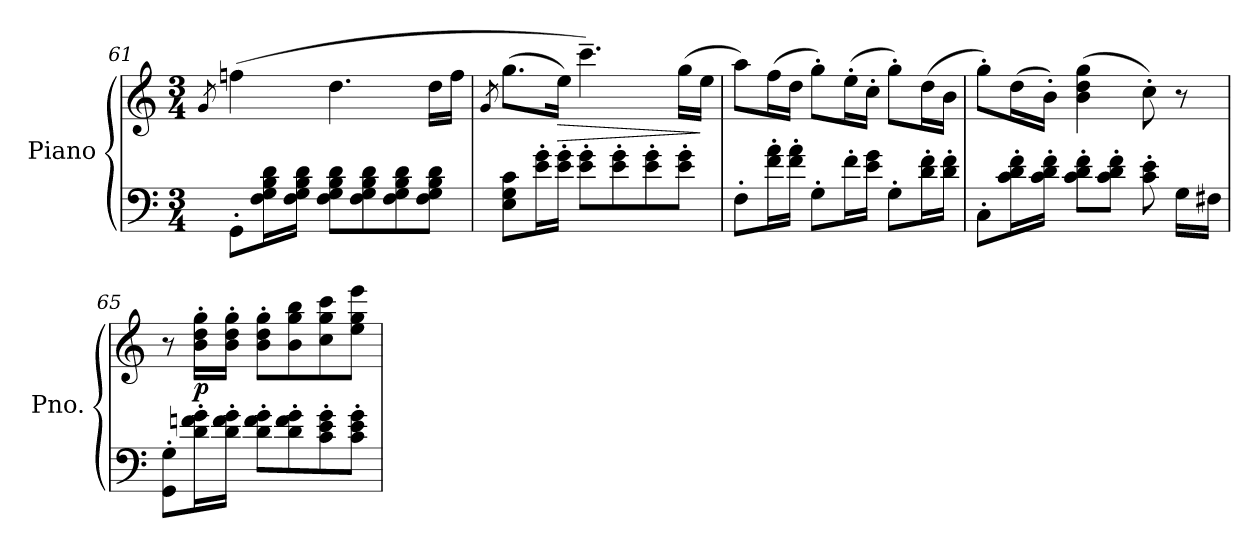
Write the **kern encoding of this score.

**kern	**kern	**dynam
*part1	*part1	*part1
*staff2	*staff1	*staff1/2
*I"Piano	*	*
*I'Pno.	*	*
!!LO:PB:g=z
*clefF4	*clefG2	*
*k[]	*k[]	*
*M3/4	*M3/4	*
=61	=61	=61
.	8qg/	.
8GG'\L	(>4ffn\	.
16F\ 16G\ 16B\ 16d\L	.	.
16F\ 16G\ 16B\ 16d\JJ	.	.
8F\ 8G\ 8B\ 8d\L	4.dd\	.
8F\ 8G\ 8B\ 8d\	.	.
8F\ 8G\ 8B\ 8d\	.	.
8F\ 8G\ 8B\ 8d\J	16dd\LL	.
.	16ff\JJ	.
=62	=62	=62
.	8qg/	.
8E\ 8G\ 8c\L	(<8.gg\L	.
16e\' 16g\'L	.	.
!	!	!LO:HP:b
16e\' 16g\'JJ	16ee\Jk)	>
8e\' 8g\'L	4.ccc~\)	.
8e\' 8g\'	.	.
8e\' 8g\'	.	.
8e\' 8g\'J	(>16gg\LL	.
.	16ee\JJ	]
=63	=63	=63
8F'\L	8aa\L)	.
16f\' 16a\'L	(>16ff\L	.
16f\' 16a\'JJ	16dd\JJ	.
8G'\L	8gg'\L)	.
16f'\L	(>16ee'\L	.
16e\ 16g\JJ	16cc'\JJ	.
8G'\L	8gg'\L)	.
16d\' 16f\'L	(>16dd\L	.
16d\' 16f\'JJ	16b\JJ	.
=64	=64	=64
8C'\L	8gg'\L)	.
16c\' 16d\' 16f\'L	(>16dd\L	.
16c\' 16d\' 16f\'JJ	16b'\JJ)	.
8c\' 8d\' 8f\'L	(>4b\ 4dd\ 4gg\	.
8c\' 8d\' 8f\'J	.	.
8c\' 8e\'	8cc'\)	.
16G\LL	8r	.
16F#X\JJ	.	.
!!LO:LB:g=z
=65	=65	=65
8GG\' 8G\'L	8r	.
!	!	!LO:DY:b
16d\' 16fn\' 16g\'L	16b\' 16dd\' 16gg\'LL	p
16d\' 16f\' 16g\'JJ	16b\' 16dd\' 16gg\'JJ	.
8d\' 8f\' 8g\'L	8b\' 8dd\' 8gg\'L	.
8d\' 8f\' 8g\'	8b\ 8gg\ 8bb\	.
8c\' 8e\' 8g\'	8cc\ 8gg\ 8ccc\	.
8c\' 8e\' 8g\'J	8ee\ 8gg\ 8eee\J	.
=	=	=
*-	*-	*-
